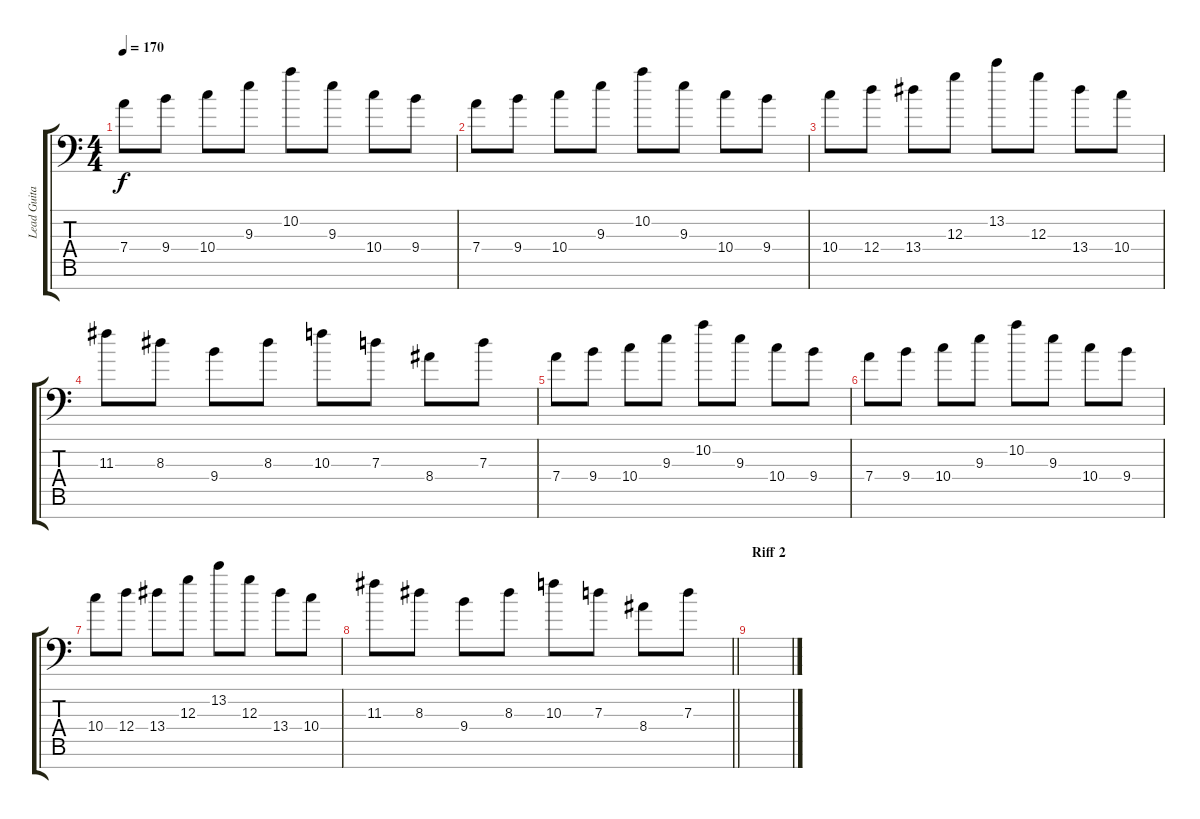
\track ("Lead Guitar" "Lead Guita") {instrument distortionguitar}
\staff {score tabs}
\tuning (E4 B3 G3 D3 A2 E2 A1) {hide}
\ts (4 4)
\tempo 170
\clef f4
\ks c
7.4.8{dy f} 9.4.8 10.4.8 9.3.8 10.2.8 9.3.8 10.4.8 9.4.8 |
7.4.8 9.4.8 10.4.8 9.3.8 10.2.8 9.3.8 10.4.8 9.4.8 |
10.4.8 12.4.8 13.4.8 12.3.8 13.2.8 12.3.8 13.4.8 10.4.8 |
11.3.8 8.3.8 9.4.8 8.3.8 10.3.8 7.3.8 8.4.8 7.3.8 |
7.4.8 9.4.8 10.4.8 9.3.8 10.2.8 9.3.8 10.4.8 9.4.8 |
7.4.8 9.4.8 10.4.8 9.3.8 10.2.8 9.3.8 10.4.8 9.4.8 |
10.4.8 12.4.8 13.4.8 12.3.8 13.2.8 12.3.8 13.4.8 10.4.8 |
\barLineRight lightlight
11.3.8 8.3.8 9.4.8 8.3.8 10.3.8 7.3.8 8.4.8 7.3.8 |
\section ("" "Riff 2")
